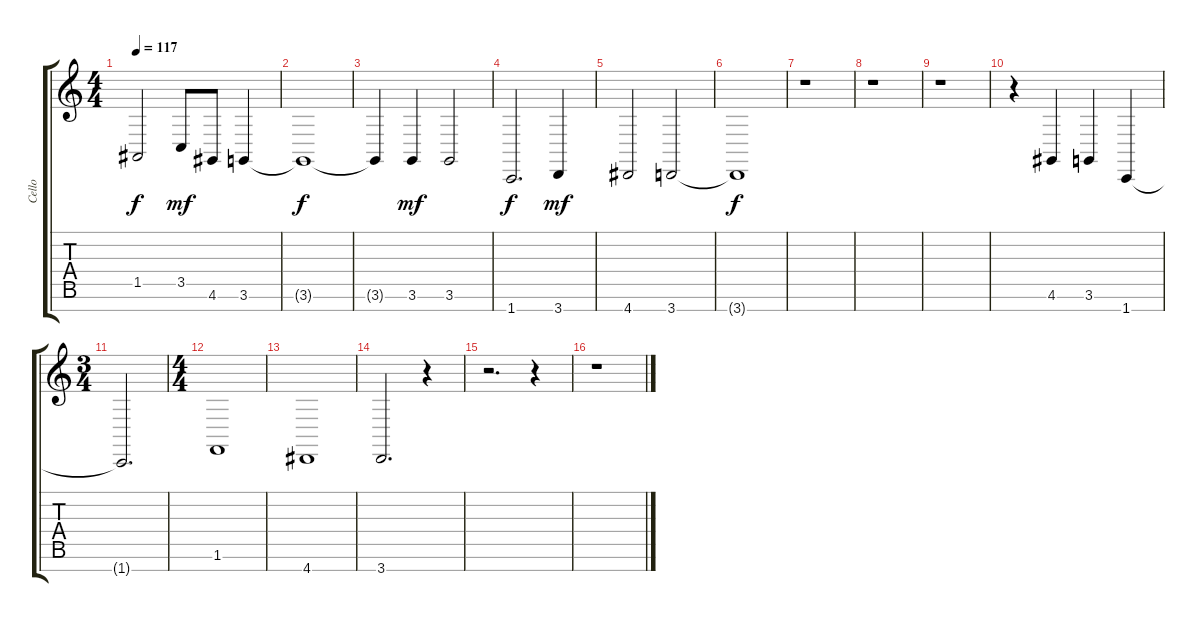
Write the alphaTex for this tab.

\track ("Cello" "Cello") {instrument cello}
\staff {score tabs}
\tuning (E4 B3 G3 D3 A2 E2 B1) {hide}
\ts (4 4)
\tempo 117
\clef g2
\ks c
1.5{t}.2{dy f} 3.5.8{dy mf} 4.6.8 3.6.4 |
3.6{t}.1{dy f} |
3.6{t}.4 3.6.4{dy mf} 3.6.2 |
1.7.2{d dy f} 3.7.4{dy mf} |
4.7.2 3.7.2 |
3.7{t}.1{dy f} |
r.1 |
r.1 |
r.1 |
r.4 4.6.4{volume 10} 3.6.4 1.7.4 |
\ts (3 4)
1.7{t}.2{d} |
\ts (4 4)
1.6.1 |
4.7.1 |
3.7.2{d} r.4 |
r.2{d} r.4 |
r.1
